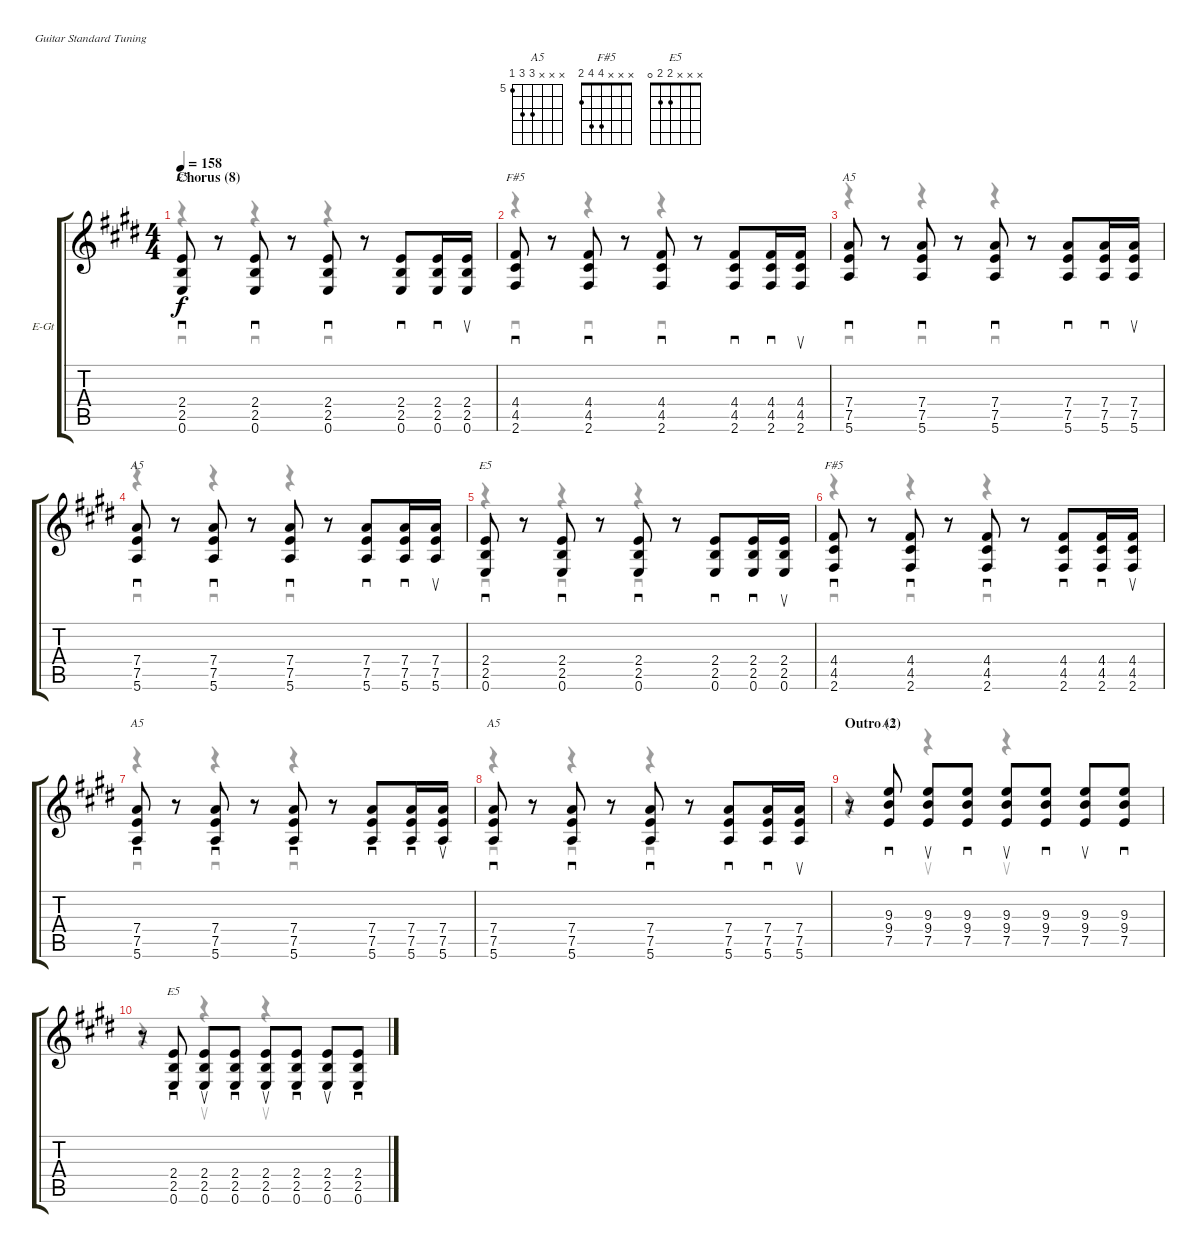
\bracketExtendMode groupsimilarinstruments
\firstSystemTrackNameOrientation horizontal
\otherSystemsTrackNameOrientation horizontal
\track ("Guitar 1" "E-Gt") {instrument distortionguitar}
\staff {score tabs}
\tuning (E4 B3 G3 D3 A2 E2)
\chord ("A5" x x x 7 7 5) {firstfret 5}
\chord ("F#5" x x x 4 4 2)
\chord ("E5" x x x 2 2 0)
\voice
\ts (4 4)
\section ("" "Chorus (8)")
\tempo 158
\clef g2
\ks e
(2.4 2.5 0.6).8{sd ch "E5" dy f} r.8 (2.4 2.5 0.6).8{sd} r.8 (2.4 2.5 0.6).8{sd} r.8 (2.4 2.5 0.6).8{sd} (2.4 2.5 0.6).16{sd} (2.4 2.5 0.6).16{su} |
(4.4 4.5 2.6).8{sd ch "F#5"} r.8 (4.4 4.5 2.6).8{sd} r.8 (4.4 4.5 2.6).8{sd} r.8 (4.4 4.5 2.6).8{sd} (4.4 4.5 2.6).16{sd} (4.4 4.5 2.6).16{su} |
(7.4 7.5 5.6).8{sd ch "A5"} r.8 (7.4 7.5 5.6).8{sd} r.8 (7.4 7.5 5.6).8{sd} r.8 (7.4 7.5 5.6).8{sd} (7.4 7.5 5.6).16{sd} (7.4 7.5 5.6).16{su} |
(7.4 7.5 5.6).8{sd ch "A5"} r.8 (7.4 7.5 5.6).8{sd} r.8 (7.4 7.5 5.6).8{sd} r.8 (7.4 7.5 5.6).8{sd} (7.4 7.5 5.6).16{sd} (7.4 7.5 5.6).16{su} |
(2.4 2.5 0.6).8{sd ch "E5"} r.8 (2.4 2.5 0.6).8{sd} r.8 (2.4 2.5 0.6).8{sd} r.8 (2.4 2.5 0.6).8{sd} (2.4 2.5 0.6).16{sd} (2.4 2.5 0.6).16{su} |
(4.4 4.5 2.6).8{sd ch "F#5"} r.8 (4.4 4.5 2.6).8{sd} r.8 (4.4 4.5 2.6).8{sd} r.8 (4.4 4.5 2.6).8{sd} (4.4 4.5 2.6).16{sd} (4.4 4.5 2.6).16{su} |
(7.4 7.5 5.6).8{sd ch "A5"} r.8 (7.4 7.5 5.6).8{sd} r.8 (7.4 7.5 5.6).8{sd} r.8 (7.4 7.5 5.6).8{sd} (7.4 7.5 5.6).16{sd} (7.4 7.5 5.6).16{su} |
(7.4 7.5 5.6).8{sd ch "A5"} r.8 (7.4 7.5 5.6).8{sd} r.8 (7.4 7.5 5.6).8{sd} r.8 (7.4 7.5 5.6).8{sd} (7.4 7.5 5.6).16{sd} (7.4 7.5 5.6).16{su} |
\section ("" "Outro (2)")
r.8 (9.4 7.5 9.3).8{sd ch "A5"} (9.4 7.5 9.3).8{su} (9.4 7.5 9.3).8{sd} (9.4 7.5 9.3).8{su} (9.4 7.5 9.3).8{sd} (9.4 7.5 9.3).8{su} (9.4 7.5 9.3).8{sd} |
r.8 (2.4 2.5 0.6).8{sd ch "E5"} (2.4 2.5 0.6).8{su} (2.4 2.5 0.6).8{sd} (2.4 2.5 0.6).8{su} (2.4 2.5 0.6).8{sd} (2.4 2.5 0.6).8{su} (2.4 2.5 0.6).8{sd}
\voice
\clef g2
\ottava regular
\simile none
\ks e
r.4{sd dy mf} r.4{sd} r.4{sd} |
r.4{sd} r.4{sd} r.4{sd} |
r.4{sd} r.4{sd} r.4{sd} |
r.4{sd} r.4{sd} r.4{sd} |
r.4{sd} r.4{sd} r.4{sd} |
r.4{sd} r.4{sd} r.4{sd} |
r.4{sd} r.4{sd} r.4{sd} |
r.4{sd} r.4{sd} r.4{sd} |
r.4 r.4{su} r.4{su} |
r.4 r.4{su} r.4{su}
